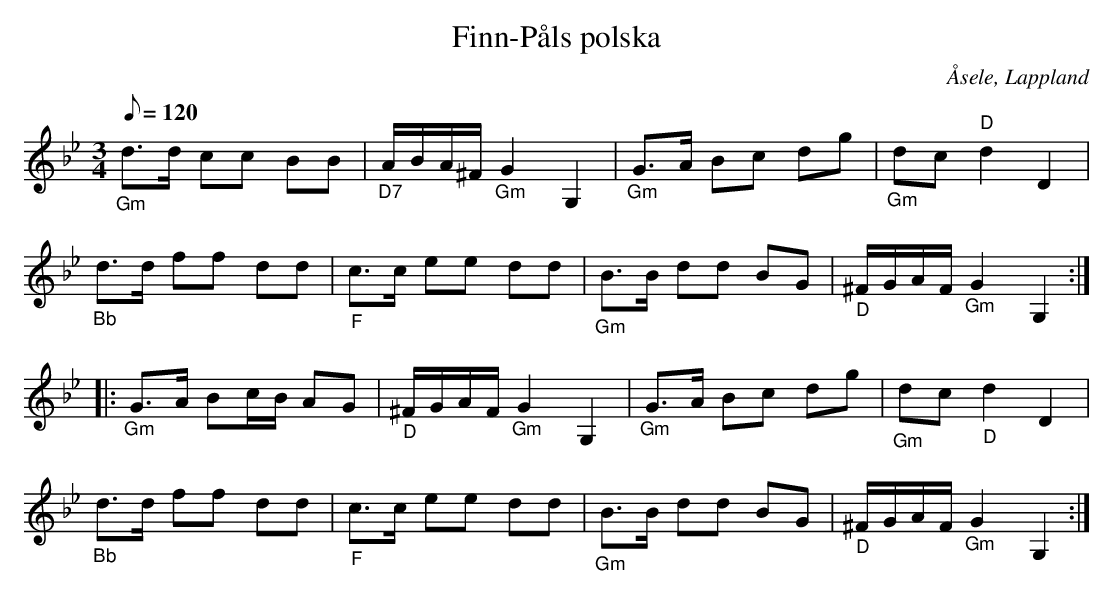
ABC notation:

X:1
T:Finn-Påls polska
O:Åsele, Lappland
M:3/4
L:1/8
Q:120
K:Gm
"_Gm" d>d cc BB | "_D7" A/2B/2A/2^F/2 "_Gm" G2 G,2 | "_Gm" G>A Bc dg | "_Gm" dc "D" d2 D2 |
"_Bb" d>d ff dd | "_F" c>c ee dd | "_Gm" B>B dd BG | "_D" ^F/2G/2A/2F/2 "_Gm" G2 G,2 :|
|: "_Gm" G>A Bc/2B/2 AG | "_D" ^F/2G/2A/2F/2 "_Gm" G2 G,2 | "_Gm" G>A Bc dg | "_Gm" dc "_D" d2 D2 |
"_Bb" d>d ff dd | "_F" c>c ee dd | "_Gm" B>B dd BG | "_D" ^F/2G/2A/2F/2 "_Gm" G2 G,2 :|
